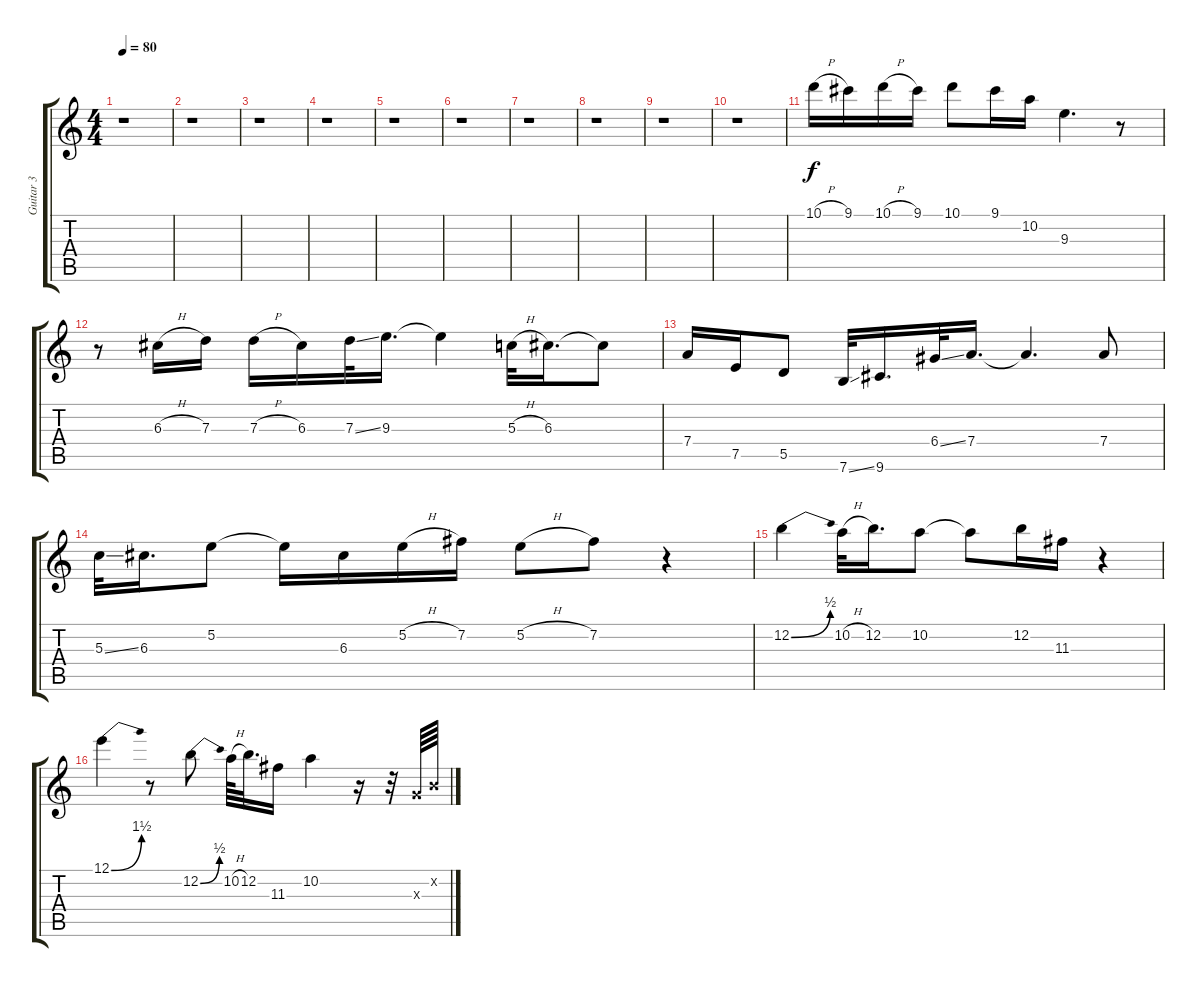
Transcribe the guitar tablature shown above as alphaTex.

\track ("Guitar 3" "Guitar 3") {instrument overdrivenguitar}
\staff {score tabs}
\tuning (E4 B3 G3 D3 A2 E2) {hide}
\ts (4 4)
\tempo 80
\clef g2
\ks c
r.1{dy f} |
r.1 |
r.1 |
r.1 |
r.1 |
r.1 |
r.1 |
r.1 |
r.1 |
r.1 |
10.1{h}.16 9.1.16 10.1{h}.16 9.1.16 10.1.8 9.1.16 10.2.16 9.3.4{d} r.8 |
r.8 6.3{h}.16 7.3.16 7.3{h}.16 6.3.16 7.3{ss}.32 9.3.16{d} 9.3{t}.4 5.3{h}.32 6.3.16{d} 6.3{t}.8 |
7.4.16 7.5.16 5.5.8 7.6{ss}.32 9.6.16{d} 6.4{ss}.32 7.4.16{d} 7.4{t}.4{d} 7.4.8 |
5.3{ss}.32 6.3.16{d} 5.2.8 5.2{t}.16 6.3.16 5.2{h}.16 7.2.16 5.2{h}.8 7.2.8 r.4 |
12.2{be (bend 0 0 60 2)}.4 10.2{h}.32 12.2.16{d} 10.2.8 10.2{t}.8 12.2.16 11.3.16 r.4 |
12.1{be (bend 0 0 60 6)}.4 r.8 12.2{be (bend 0 0 60 2)}.8 10.2{h}.64 12.2.32{d} 11.3.16 10.2.4 r.16 r.32 0.3{x}.64 0.2{x}.64
